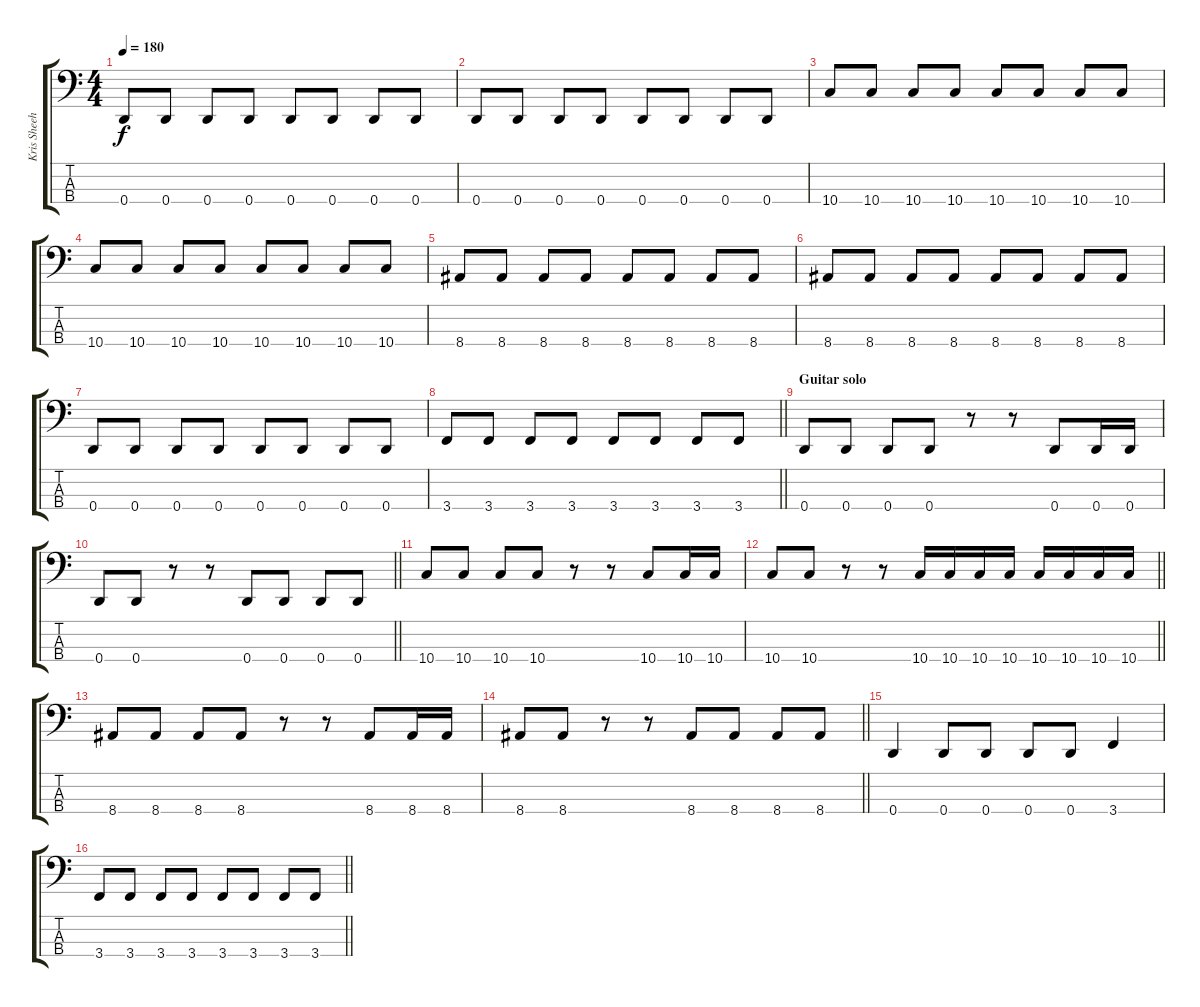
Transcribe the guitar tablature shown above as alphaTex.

\track ("Kris Sheehan" "Kris Sheeh") {instrument electricbassfinger}
\staff {score tabs}
\tuning (G2 D2 A1 D1) {hide}
\ts (4 4)
\tempo 180
\clef f4
\ks c
0.4.8{dy f} 0.4.8 0.4.8 0.4.8 0.4.8 0.4.8 0.4.8 0.4.8 |
0.4.8 0.4.8 0.4.8 0.4.8 0.4.8 0.4.8 0.4.8 0.4.8 |
10.4.8 10.4.8 10.4.8 10.4.8 10.4.8 10.4.8 10.4.8 10.4.8 |
10.4.8 10.4.8 10.4.8 10.4.8 10.4.8 10.4.8 10.4.8 10.4.8 |
8.4.8 8.4.8 8.4.8 8.4.8 8.4.8 8.4.8 8.4.8 8.4.8 |
8.4.8 8.4.8 8.4.8 8.4.8 8.4.8 8.4.8 8.4.8 8.4.8 |
0.4.8 0.4.8 0.4.8 0.4.8 0.4.8 0.4.8 0.4.8 0.4.8 |
\barLineRight lightlight
3.4.8 3.4.8 3.4.8 3.4.8 3.4.8 3.4.8 3.4.8 3.4.8 |
\section ("" "Guitar solo")
0.4.8 0.4.8 0.4.8 0.4.8 r.8 r.8 0.4.8 0.4.16 0.4.16 |
\barLineRight lightlight
0.4.8 0.4.8 r.8 r.8 0.4.8 0.4.8 0.4.8 0.4.8 |
10.4.8 10.4.8 10.4.8 10.4.8 r.8 r.8 10.4.8 10.4.16 10.4.16 |
\barLineRight lightlight
10.4.8 10.4.8 r.8 r.8 10.4.16 10.4.16 10.4.16 10.4.16 10.4.16 10.4.16 10.4.16 10.4.16 |
8.4.8 8.4.8 8.4.8 8.4.8 r.8 r.8 8.4.8 8.4.16 8.4.16 |
\barLineRight lightlight
8.4.8 8.4.8 r.8 r.8 8.4.8 8.4.8 8.4.8 8.4.8 |
0.4.4 0.4.8 0.4.8 0.4.8 0.4.8 3.4.4 |
\barLineRight lightlight
3.4.8 3.4.8 3.4.8 3.4.8 3.4.8 3.4.8 3.4.8 3.4.8
